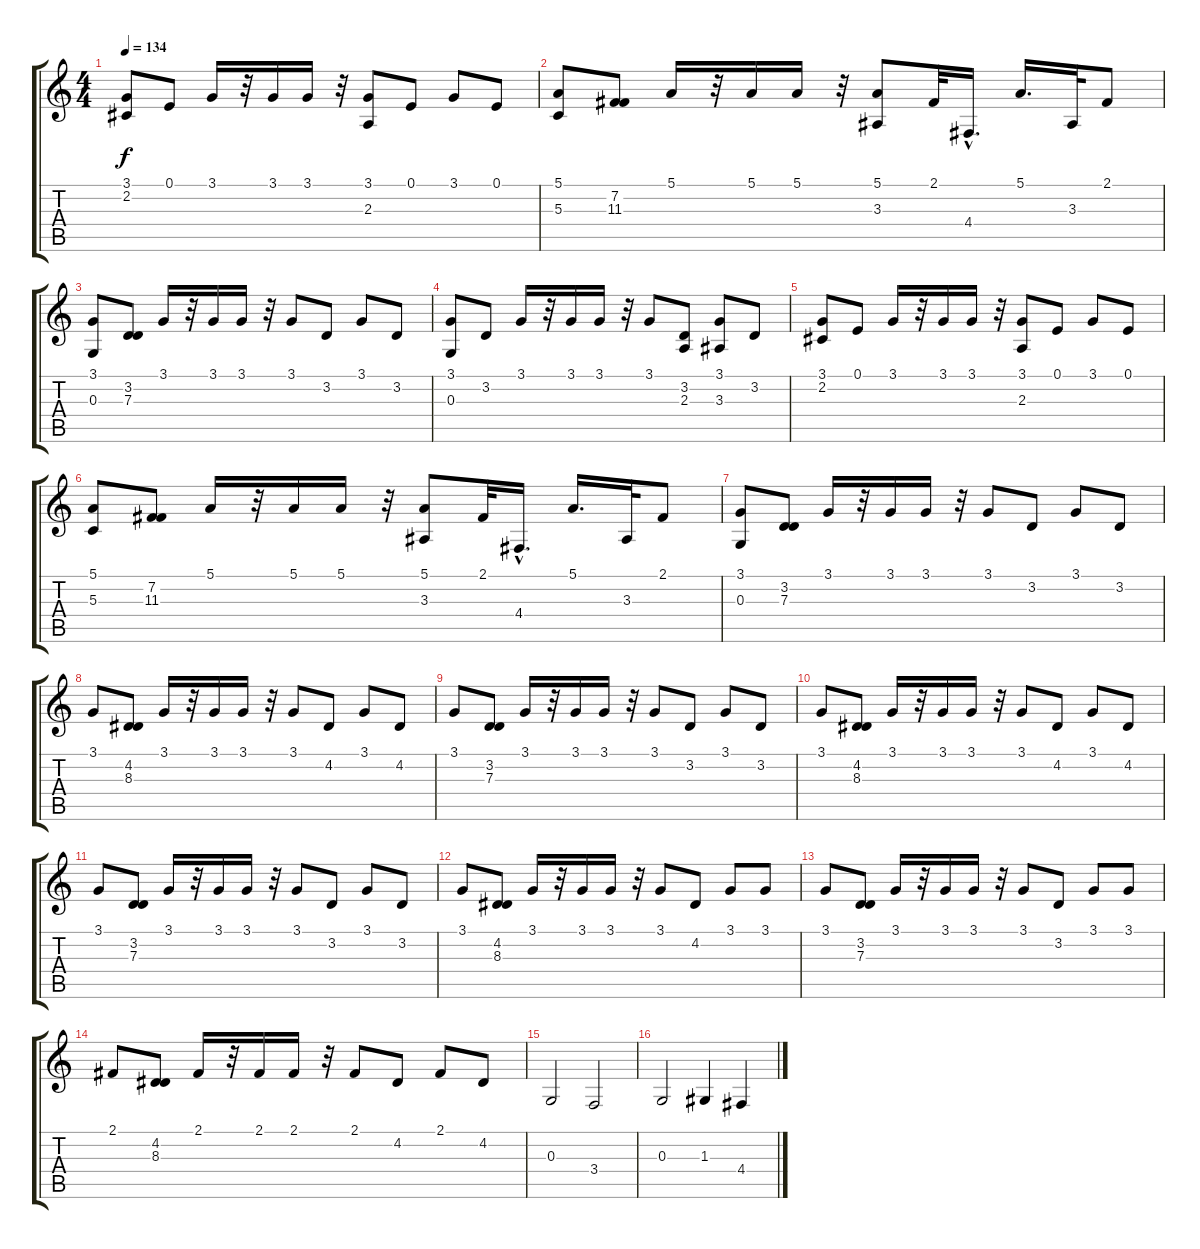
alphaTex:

\track "" {instrument stringensemble1}
\staff {score tabs}
\tuning (E4 B3 G3 D3 A2 E2) {hide}
\ts (4 4)
\tempo 134
\clef g2
\ks c
(3.1 2.2).8{dy f} 0.1.8 3.1.16 r.32 3.1.16 3.1.16 r.32 (3.1 2.3).8 0.1.8 3.1.8 0.1.8 |
(5.1 5.3).8 (7.2 11.3).8 5.1.16 r.32 5.1.16 5.1.16 r.32 (5.1 3.3).8 2.1.32 4.4{hac}.16{d} 5.1.16{d} 3.3.32 2.1.8 |
(3.1 0.3).8 (3.2 7.3).8 3.1.16 r.32 3.1.16 3.1.16 r.32 3.1.8 3.2.8 3.1.8 3.2.8 |
(3.1 0.3).8 3.2.8 3.1.16 r.32 3.1.16 3.1.16 r.32 3.1.8 (3.2 2.3).8 (3.1 3.3).8 3.2.8 |
(3.1 2.2).8 0.1.8 3.1.16 r.32 3.1.16 3.1.16 r.32 (3.1 2.3).8 0.1.8 3.1.8 0.1.8 |
(5.1 5.3).8 (7.2 11.3).8 5.1.16 r.32 5.1.16 5.1.16 r.32 (5.1 3.3).8 2.1.32 4.4{hac}.16{d} 5.1.16{d} 3.3.32 2.1.8 |
(3.1 0.3).8 (3.2 7.3).8 3.1.16 r.32 3.1.16 3.1.16 r.32 3.1.8 3.2.8 3.1.8 3.2.8 |
3.1.8 (4.2 8.3).8 3.1.16 r.32 3.1.16 3.1.16 r.32 3.1.8 4.2.8 3.1.8 4.2.8 |
3.1.8 (3.2 7.3).8 3.1.16 r.32 3.1.16 3.1.16 r.32 3.1.8 3.2.8 3.1.8 3.2.8 |
3.1.8 (4.2 8.3).8 3.1.16 r.32 3.1.16 3.1.16 r.32 3.1.8 4.2.8 3.1.8 4.2.8 |
3.1.8 (3.2 7.3).8 3.1.16 r.32 3.1.16 3.1.16 r.32 3.1.8 3.2.8 3.1.8 3.2.8 |
3.1.8 (4.2 8.3).8 3.1.16 r.32 3.1.16 3.1.16 r.32 3.1.8 4.2.8 3.1.8 3.1.8 |
3.1.8 (3.2 7.3).8 3.1.16 r.32 3.1.16 3.1.16 r.32 3.1.8 3.2.8 3.1.8 3.1.8 |
2.1.8 (4.2 8.3).8 2.1.16 r.32 2.1.16 2.1.16 r.32 2.1.8 4.2.8 2.1.8 4.2.8 |
0.3.2 3.4.2 |
0.3.2 1.3.4{volume 13} 4.4.4{volume 12}
